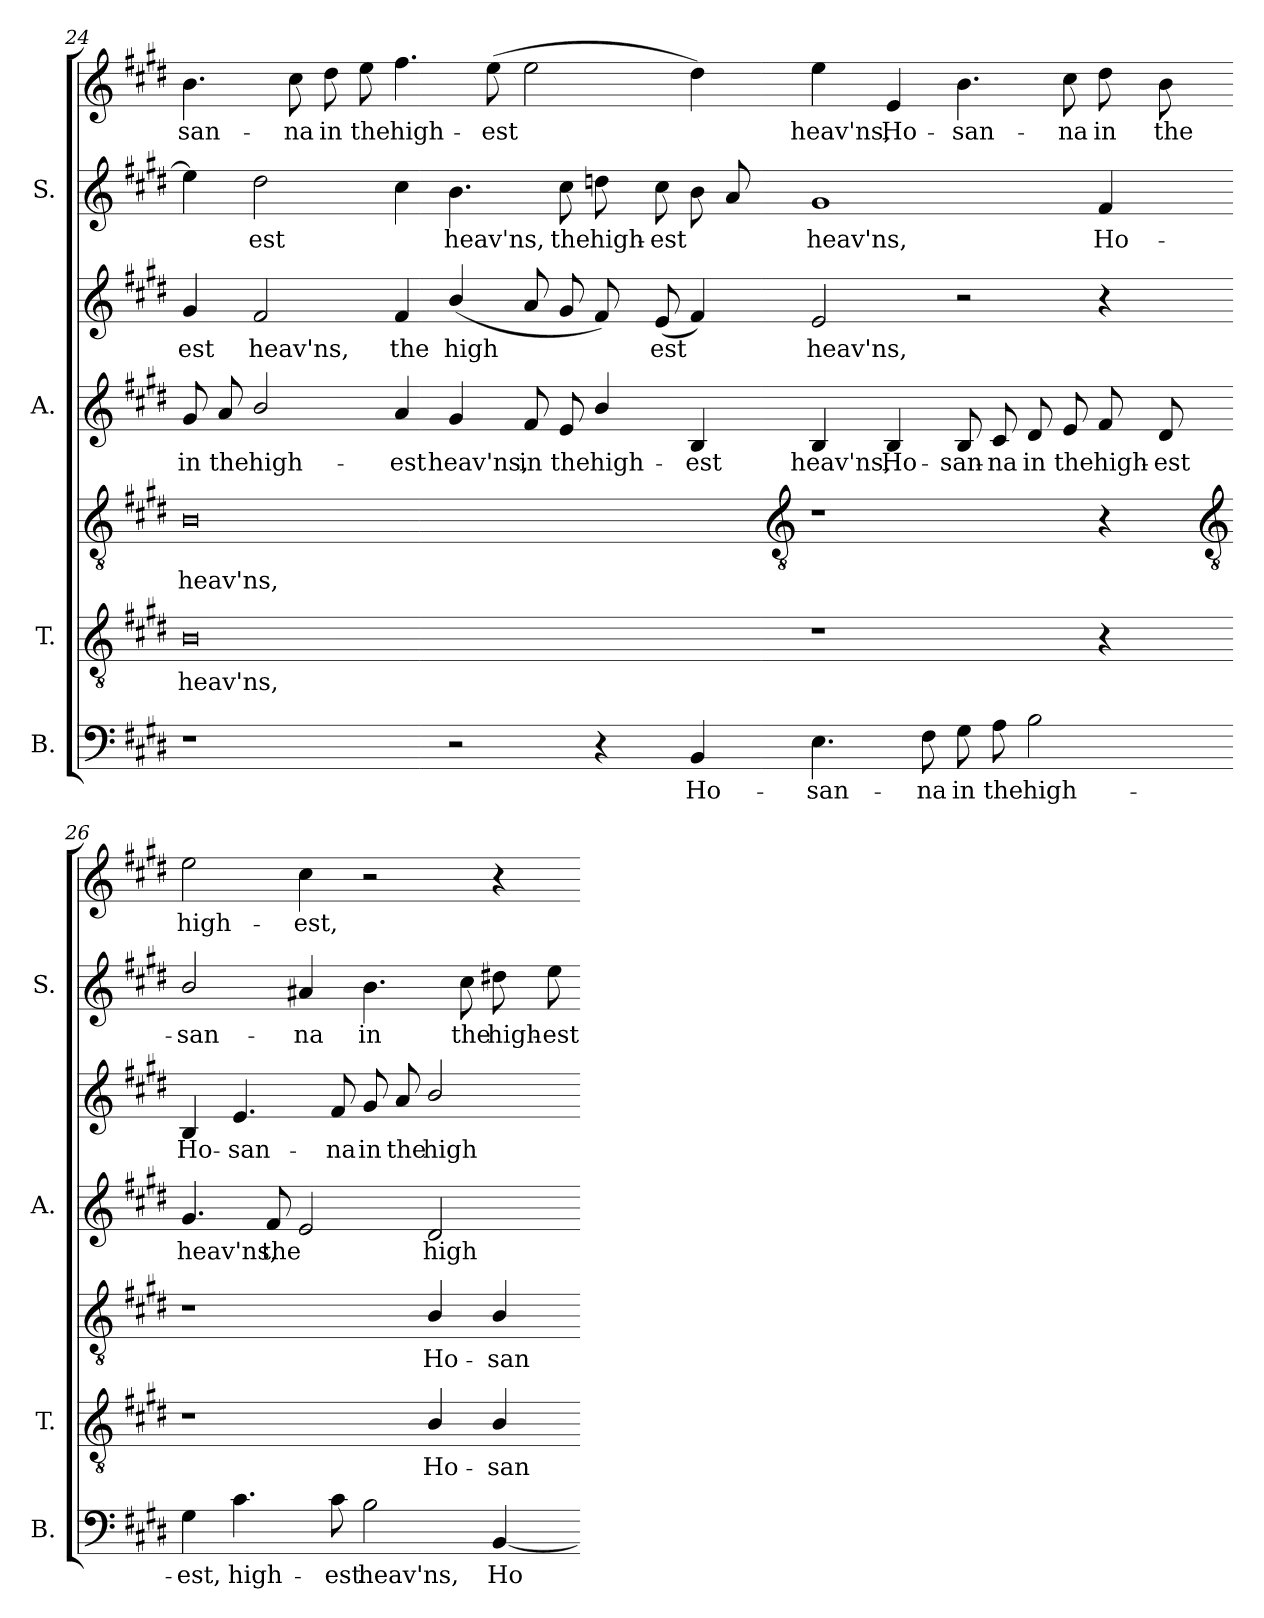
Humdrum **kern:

**kern	**text	**kern	**text	**kern	**text	**kern	**text	**kern	**text	**kern	**text	**kern	**text
*part4	*part4	*part3	*part3	*part3	*part3	*part2	*part2	*part2	*part2	*part1	*part1	*part1	*part1
*staff7	*staff7	*staff6	*staff6	*staff5	*staff5	*staff4	*staff4	*staff3	*staff3	*staff2	*staff2	*staff1	*staff1
*I"B.	*	*I"T.	*	*	*	*I"A.	*	*	*	*I"S.	*	*	*
*I'B.	*	*I'T.	*	*	*	*I'A.	*	*	*	*I'S.	*	*	*
!!LO:LB:g=z
*clefF4	*	*clefGv2	*	*clefGv2	*	*clefG2	*	*clefG2	*	*clefG2	*	*clefG2	*
*k[f#c#g#d#]	*	*k[f#c#g#d#]	*	*k[f#c#g#d#]	*	*k[f#c#g#d#]	*	*k[f#c#g#d#]	*	*k[f#c#g#d#]	*	*k[f#c#g#d#]	*
*E:	*	*E:	*	*E:	*	*E:	*	*E:	*	*E:	*	*E:	*
=24	=24	=24	=24	=24	=24	=24	=24	=24	=24	=24	=24	=24	=24
!	!	!	!LO:LY:b	!	!LO:LY:b	!	!LO:LY:b	!	!LO:LY:b	!	!	!	!LO:LY:b
1r	.	0B	heav'ns,	0B	heav'ns,	8g#	in	4g#	est	4ee]	.	4.b	san-
!	!	!	!	!	!	!	!LO:LY:b	!	!	!	!	!	!
.	.	.	.	.	.	8a	the	.	.	.	.	.	.
!	!	!	!	!	!	!	!LO:LY:b	!	!LO:LY:b	!	!LO:LY:b	!	!
.	.	.	.	.	.	2b/	high-	2f#	heav'ns,	2dd#	est	.	.
!	!	!	!	!	!	!	!	!	!	!	!	!	!LO:LY:b
.	.	.	.	.	.	.	.	.	.	.	.	8cc#	-na
!	!	!	!	!	!	!	!	!	!	!	!	!	!LO:LY:b
.	.	.	.	.	.	.	.	.	.	.	.	8dd#	in
!	!	!	!	!	!	!	!	!	!	!	!	!	!LO:LY:b
.	.	.	.	.	.	.	.	.	.	.	.	8ee	the
!	!	!	!	!	!	!	!LO:LY:b	!	!LO:LY:b	!	!	!	!LO:LY:b
.	.	.	.	.	.	4a	-est	4f#	the	4cc#	.	4.ff#	high-
!	!	!	!	!	!	!	!LO:LY:b	!	!LO:LY:b	!	!LO:LY:b	!	!
2r	.	.	.	.	.	4g#	heav'ns,	(<4b/	high	4.b	heav'ns,	.	.
!	!	!	!	!	!	!	!	!	!	!	!	!	!LO:LY:b
.	.	.	.	.	.	.	.	.	.	.	.	(>8ee	-est
!	!	!	!	!	!	!	!LO:LY:b	!	!	!	!	!	!
.	.	.	.	.	.	8f#	in	8a	.	.	.	2ee	.
!	!	!	!	!	!	!	!LO:LY:b	!	!	!	!LO:LY:b	!	!
.	.	.	.	.	.	8e	the	8g#	.	8cc#	the	.	.
!	!	!	!	!	!	!	!LO:LY:b	!	!	!	!LO:LY:b	!	!
4r	.	.	.	.	.	4b/	high-	8f#)	.	8ddn	high-	.	.
!	!	!	!	!	!	!	!	!	!LO:LY:b	!	!LO:LY:b	!	!
.	.	.	.	.	.	.	.	(<8e	est	8cc#	-est	.	.
!	!LO:LY:b	!	!	!	!	!	!LO:LY:b	!	!	!	!	!	!
4BB	Ho-	.	.	.	.	4B	-est	4f#)	.	8b	.	4dd#)	.
.	.	.	.	.	.	.	.	.	.	8a	.	.	.
!!LO:LB:g=z
=25-	=25-	=25-	=25-	=25-	=25-	=25-	=25-	=25-	=25-	=25-	=25-	=25-	=25-
*	*	*	*	*clefGv2	*	*	*	*	*	*	*	*	*
!	!LO:LY:b	!	!	!	!	!	!LO:LY:b	!	!LO:LY:b	!	!LO:LY:b	!	!LO:LY:b
4.E	-san-	1r	.	1r	.	4B	heav'ns,	2e	heav'ns,	1g#	heav'ns,	4ee	heav'ns,
!	!	!	!	!	!	!	!LO:LY:b	!	!	!	!	!	!LO:LY:b
.	.	.	.	.	.	4B	Ho-	.	.	.	.	4e	Ho-
!	!LO:LY:b	!	!	!	!	!	!	!	!	!	!	!	!
8F#	-na	.	.	.	.	.	.	.	.	.	.	.	.
!	!LO:LY:b	!	!	!	!	!	!LO:LY:b	!	!	!	!	!	!LO:LY:b
8G#	in	.	.	.	.	8B	-san-	2r	.	.	.	4.b	-san-
!	!LO:LY:b	!	!	!	!	!	!LO:LY:b	!	!	!	!	!	!
8A	the	.	.	.	.	8c#	-na	.	.	.	.	.	.
!	!LO:LY:b	!	!	!	!	!	!LO:LY:b	!	!	!	!	!	!
2B	high-	.	.	.	.	8d#	in	.	.	.	.	.	.
!	!	!	!	!	!	!	!LO:LY:b	!	!	!	!	!	!LO:LY:b
.	.	.	.	.	.	8e	the	.	.	.	.	8cc#	-na
!	!	!	!	!	!	!	!LO:LY:b	!	!	!	!LO:LY:b	!	!LO:LY:b
.	.	4r	.	4r	.	8f#	high-	4r	.	4f#	Ho-	8dd#	in
!	!	!	!	!	!	!	!LO:LY:b	!	!	!	!	!	!LO:LY:b
.	.	.	.	.	.	8d#	-est	.	.	.	.	8b	the
!!LO:LB:g=z
=26-	=26-	=26-	=26-	=26-	=26-	=26-	=26-	=26-	=26-	=26-	=26-	=26-	=26-
*	*	*	*	*clefGv2	*	*	*	*	*	*	*	*	*
!	!LO:LY:b	!	!	!	!	!	!LO:LY:b	!	!LO:LY:b	!	!LO:LY:b	!	!LO:LY:b
4G#	-est,	1r	.	1r	.	4.g#	-heav'ns,	4B	Ho-	2b/	san-	2ee	-high-
!	!LO:LY:b	!	!	!	!	!	!	!	!LO:LY:b	!	!	!	!
4.c#	high-	.	.	.	.	.	.	4.e	-san-	.	.	.	.
!	!	!	!	!	!	!	!LO:LY:b	!	!	!	!	!	!
.	.	.	.	.	.	8f#	the	.	.	.	.	.	.
!	!	!	!	!	!	!	!	!	!	!	!LO:LY:b	!	!LO:LY:b
.	.	.	.	.	.	2e	.	.	.	4a#X	-na	4cc#	-est,
!	!LO:LY:b	!	!	!	!	!	!	!	!LO:LY:b	!	!	!	!
8c#	-est	.	.	.	.	.	.	8f#	-na	.	.	.	.
!	!LO:LY:b	!	!	!	!	!	!	!	!LO:LY:b	!	!LO:LY:b	!	!
2B	heav'ns,	.	.	.	.	.	.	8g#	in	4.b	in	2r	.
!	!	!	!	!	!	!	!	!	!LO:LY:b	!	!	!	!
.	.	.	.	.	.	.	.	8a	the	.	.	.	.
!	!	!	!LO:LY:b	!	!LO:LY:b	!	!LO:LY:b	!	!LO:LY:b	!	!	!	!
.	.	4B/	Ho-	4B/	Ho-	2d#	high-	2b/	high-	.	.	.	.
!	!	!	!	!	!	!	!	!	!	!	!LO:LY:b	!	!
.	.	.	.	.	.	.	.	.	.	8cc#	the	.	.
!	!LO:LY:b	!	!LO:LY:b	!	!LO:LY:b	!	!	!	!	!	!LO:LY:b	!	!
[4BB	Ho	4B/	-san-	4B/	-san-	.	.	.	.	8dd#	high-	4r	.
!	!	!	!	!	!	!	!	!	!	!	!LO:LY:b	!	!
.	.	.	.	.	.	.	.	.	.	8ee	-est	.	.
=-	=-	=-	=-	=-	=-	=-	=-	=-	=-	=-	=-	=-	=-
*-	*-	*-	*-	*-	*-	*-	*-	*-	*-	*-	*-	*-	*-
